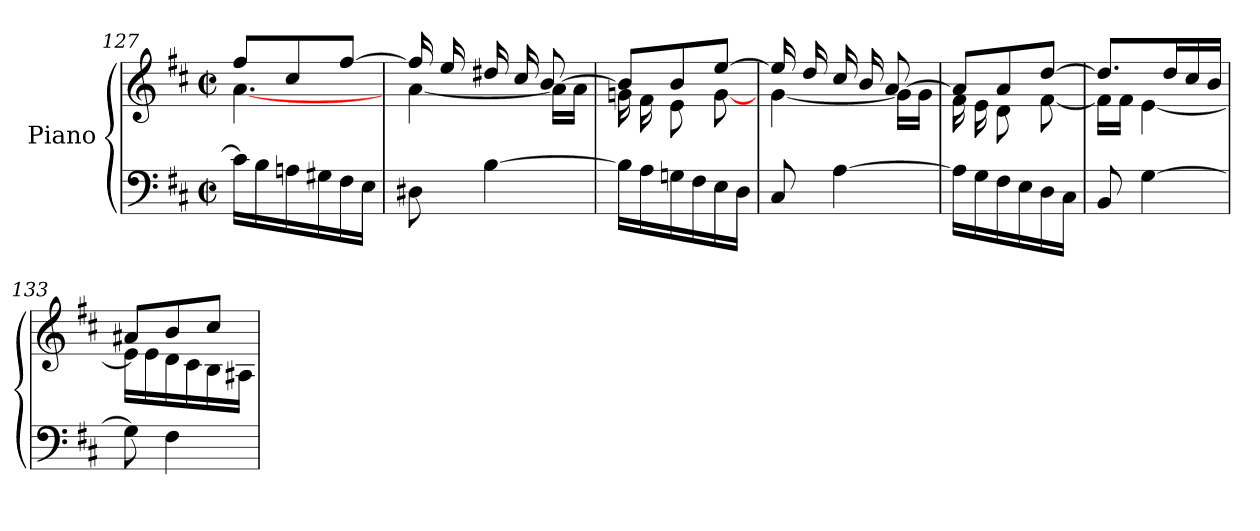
**kern	**kern
*part1	*part1
*staff2	*staff1
*I"Piano	*
!!LO:LB:g=z
*clefF4	*clefG2
*k[f#c#]	*k[f#c#]
*D:	*D:
*M2/2	*M2/2
*met(c|)	*met(c|)
=127	=127
*^	*^
16c#\LL]	16c#\LLyy]	8ff#L	[4.a\
16B\	16B\yy	.	.
16An\	16An\yy	8cc#	.
16G#X\	16G#X\yy	.	.
16F#\	16F#\yy	[8ff#J	.
16E\JJ	16E\JJyy	.	.
=128	=128	=128	=128
8D#X\	8D#X\yy	16ff#LL]	[4a\
.	.	16ee	.
[4B\	[4B\yy	16dd#X	.
.	.	16cc#	.
.	.	[8bJ	16aLL]
.	.	.	16aJJ
=129	=129	=129	=129
16B\LL]	16B\LLyy]	8bL]	16gn\LL
16A\	16A\yy	.	16f#\
16Gn\	16Gn\yy	8b	8e\
16F#\	16F#\yy	.	.
16E\	16E\yy	[8eeJ	[8g\J
16D\JJ	16D\JJyy	.	.
=130	=130	=130	=130
8C#/	8C#\yy	16eeLL]	[4g\
.	.	16dd	.
[4A\	[4A\yy	16cc#	.
.	.	16b	.
.	.	[8aJ	16gLL]
.	.	.	16gJJ
=131	=131	=131	=131
16A\LL]	16A\LLyy]	8a/L]	16f#LL
16G\	16G\yy	.	16e
16F#\	16F#\yy	8a/	8d
16E\	16E\yy	.	.
16D\	16D\yy	[8dd/J	[8f#J
16C#\JJ	16C#\JJyy	.	.
=132	=132	=132	=132
8BB/	8BB\yy	8.ddL]	16f#\LL]
.	.	.	16f#\JJ
[4G\	[4G\yy	.	[4e\
.	.	16ddL	.
.	.	16cc#	.
.	.	16bJJ	.
*v	*v	*	*
!!LO:LB:g=z	!!
=133	=133	=133
8G]	8a#X/L	16eLL]
.	.	16e
4F#	8b/	16d
.	.	16c#
.	8cc#/J	16B
.	.	16A#XJJ
*	*v	*v
=	=
*-	*-
